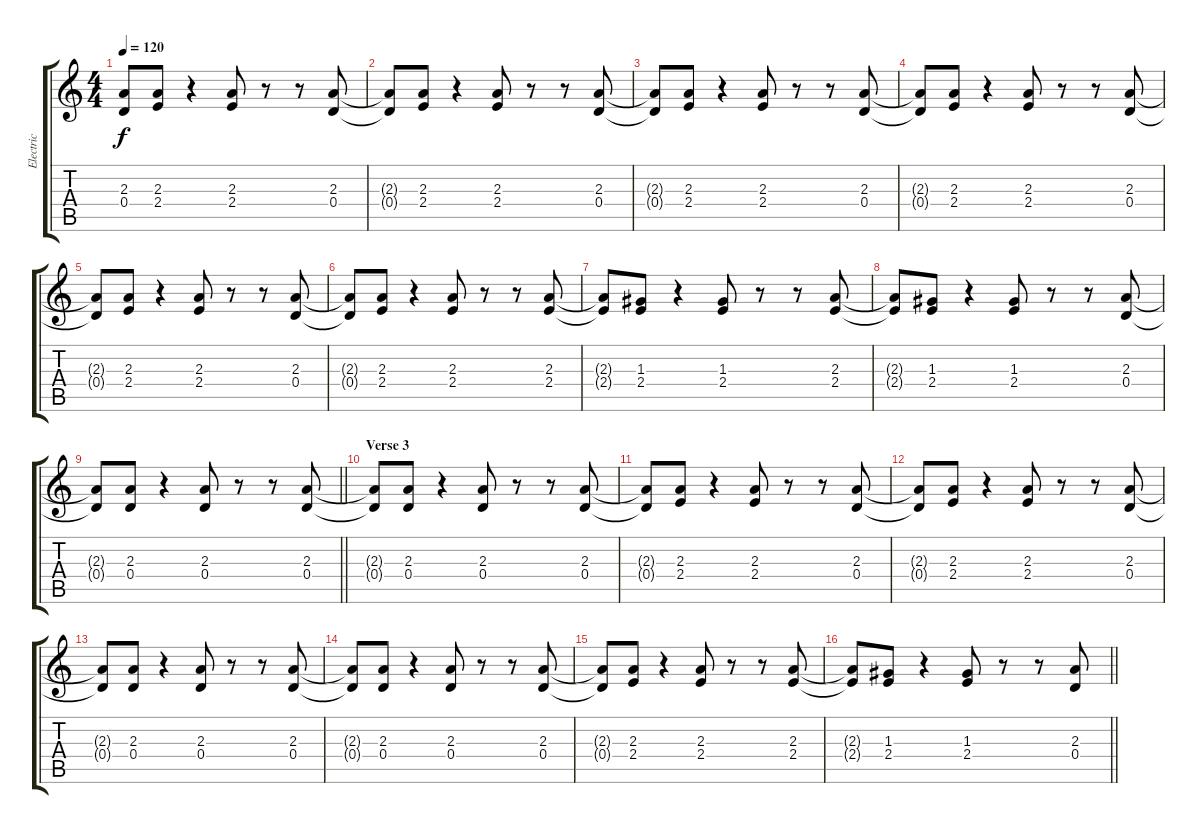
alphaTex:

\track ("Electric" "Electric") {instrument overdrivenguitar}
\staff {score tabs}
\tuning (E4 B3 G3 D3 A2 E2) {hide}
\ts (4 4)
\tempo 120
\clef g2
\ks c
(2.3{t} 0.4{t}).8{dy f} (2.3 2.4).8 r.4 (2.3 2.4).8 r.8 r.8 (2.3 0.4).8 |
(2.3{t} 0.4{t}).8 (2.3 2.4).8 r.4 (2.3 2.4).8 r.8 r.8 (2.3 0.4).8 |
(2.3{t} 0.4{t}).8 (2.3 2.4).8 r.4 (2.3 2.4).8 r.8 r.8 (2.3 0.4).8 |
(2.3{t} 0.4{t}).8 (2.3 2.4).8 r.4 (2.3 2.4).8 r.8 r.8 (2.3 0.4).8 |
(2.3{t} 0.4{t}).8 (2.3 2.4).8 r.4 (2.3 2.4).8 r.8 r.8 (2.3 0.4).8 |
(2.3{t} 0.4{t}).8 (2.3 2.4).8 r.4 (2.3 2.4).8 r.8 r.8 (2.3 2.4).8 |
(2.3{t} 2.4{t}).8 (1.3 2.4).8 r.4 (1.3 2.4).8 r.8 r.8 (2.3 2.4).8 |
(2.3{t} 2.4{t}).8 (1.3 2.4).8 r.4 (1.3 2.4).8 r.8 r.8 (2.3 0.4).8 |
\barLineRight lightlight
(2.3{t} 0.4{t}).8 (2.3 0.4).8 r.4 (2.3 0.4).8 r.8 r.8 (2.3 0.4).8 |
\section ("" "Verse 3")
(2.3{t} 0.4{t}).8 (2.3 0.4).8 r.4 (2.3 0.4).8 r.8 r.8 (2.3 0.4).8 |
(2.3{t} 0.4{t}).8 (2.3 2.4).8 r.4 (2.3 2.4).8 r.8 r.8 (2.3 0.4).8 |
(2.3{t} 0.4{t}).8 (2.3 2.4).8 r.4 (2.3 2.4).8 r.8 r.8 (2.3 0.4).8 |
(2.3{t} 0.4{t}).8 (2.3 0.4).8 r.4 (2.3 0.4).8 r.8 r.8 (2.3 0.4).8 |
(2.3{t} 0.4{t}).8 (2.3 0.4).8 r.4 (2.3 0.4).8 r.8 r.8 (2.3 0.4).8 |
(2.3{t} 0.4{t}).8 (2.3 2.4).8 r.4 (2.3 2.4).8 r.8 r.8 (2.3 2.4).8 |
\barLineRight lightlight
(2.3{t} 2.4{t}).8 (1.3 2.4).8 r.4 (1.3 2.4).8 r.8 r.8 (2.3 0.4).8
